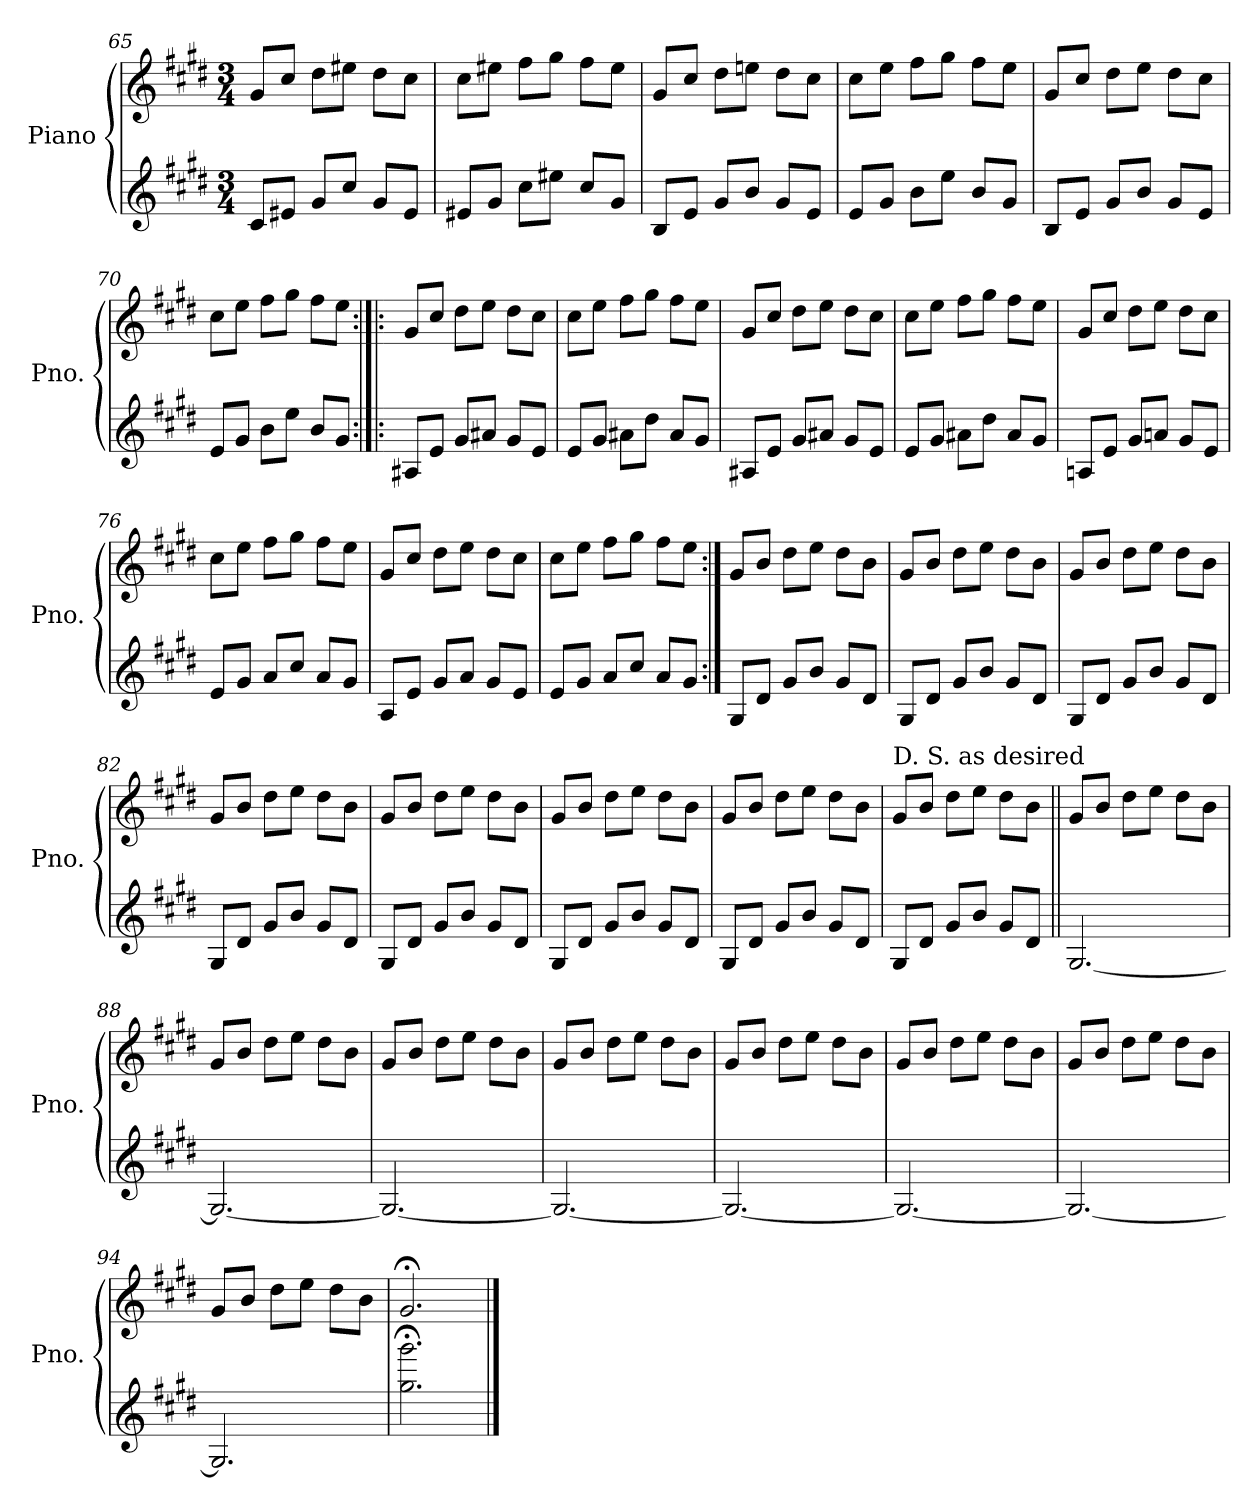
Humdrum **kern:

**kern	**kern
*part1	*part1
*staff2	*staff1
*I"Piano	*
*I'Pno.	*
*clefG2	*clefG2
*k[f#c#g#d#]	*k[f#c#g#d#]
*M3/4	*M3/4
=65	=65
8c#/L	8g#/L
8e#X/J	8cc#/J
8g#/L	8dd#\L
8cc#/J	8ee#X\J
8g#/L	8dd#\L
8e#/J	8cc#\J
=66	=66
8e#X/L	8cc#\L
8g#/J	8ee#X\J
8cc#\L	8ff#\L
8ee#X\J	8gg#\J
8cc#/L	8ff#\L
8g#/J	8ee#\J
=67	=67
8B/L	8g#/L
8e/J	8cc#/J
8g#/L	8dd#\L
8b/J	8een\J
8g#/L	8dd#\L
8e/J	8cc#\J
=68	=68
8e/L	8cc#\L
8g#/J	8ee\J
8b\L	8ff#\L
8ee\J	8gg#\J
8b/L	8ff#\L
8g#/J	8ee\J
!!LO:LB:g=z
=69	=69
8B/L	8g#/L
8e/J	8cc#/J
8g#/L	8dd#\L
8b/J	8ee\J
8g#/L	8dd#\L
8e/J	8cc#\J
=70	=70
8e/L	8cc#\L
8g#/J	8ee\J
8b\L	8ff#\L
8ee\J	8gg#\J
8b/L	8ff#\L
8g#/J	8ee\J
=71:|!|:	=71:|!|:
8A#X/L	8g#/L
8e/J	8cc#/J
8g#/L	8dd#\L
8a#X/J	8ee\J
8g#/L	8dd#\L
8e/J	8cc#\J
=72	=72
8e/L	8cc#\L
8g#/J	8ee\J
8a#X\L	8ff#\L
8dd#\J	8gg#\J
8a#/L	8ff#\L
8g#/J	8ee\J
=73	=73
8A#X/L	8g#/L
8e/J	8cc#/J
8g#/L	8dd#\L
8a#X/J	8ee\J
8g#/L	8dd#\L
8e/J	8cc#\J
=74	=74
8e/L	8cc#\L
8g#/J	8ee\J
8a#X\L	8ff#\L
8dd#\J	8gg#\J
8a#/L	8ff#\L
8g#/J	8ee\J
!!LO:LB:g=z
=75	=75
8An/L	8g#/L
8e/J	8cc#/J
8g#/L	8dd#\L
8an/J	8ee\J
8g#/L	8dd#\L
8e/J	8cc#\J
=76	=76
8e/L	8cc#\L
8g#/J	8ee\J
8a/L	8ff#\L
8cc#/J	8gg#\J
8a/L	8ff#\L
8g#/J	8ee\J
=77	=77
8A/L	8g#/L
8e/J	8cc#/J
8g#/L	8dd#\L
8a/J	8ee\J
8g#/L	8dd#\L
8e/J	8cc#\J
=78	=78
8e/L	8cc#\L
8g#/J	8ee\J
8a/L	8ff#\L
8cc#/J	8gg#\J
8a/L	8ff#\L
8g#/J	8ee\J
=79:|!	=79:|!
8G#/L	8g#/L
8d#/J	8b/J
8g#/L	8dd#\L
8b/J	8ee\J
8g#/L	8dd#\L
8d#/J	8b\J
=80	=80
8G#/L	8g#/L
8d#/J	8b/J
8g#/L	8dd#\L
8b/J	8ee\J
8g#/L	8dd#\L
8d#/J	8b\J
=81	=81
8G#/L	8g#/L
8d#/J	8b/J
8g#/L	8dd#\L
8b/J	8ee\J
8g#/L	8dd#\L
8d#/J	8b\J
!!LO:LB:g=z
=82	=82
8G#/L	8g#/L
8d#/J	8b/J
8g#/L	8dd#\L
8b/J	8ee\J
8g#/L	8dd#\L
8d#/J	8b\J
=83	=83
8G#/L	8g#/L
8d#/J	8b/J
8g#/L	8dd#\L
8b/J	8ee\J
8g#/L	8dd#\L
8d#/J	8b\J
=84	=84
8G#/L	8g#/L
8d#/J	8b/J
8g#/L	8dd#\L
8b/J	8ee\J
8g#/L	8dd#\L
8d#/J	8b\J
=85	=85
8G#/L	8g#/L
8d#/J	8b/J
8g#/L	8dd#\L
8b/J	8ee\J
8g#/L	8dd#\L
8d#/J	8b\J
=86	=86
!	!LO:TX:a:t=D. S. as desired
8G#/L	8g#/L
8d#/J	8b/J
8g#/L	8dd#\L
8b/J	8ee\J
8g#/L	8dd#\L
8d#/J	8b\J
=87||	=87||
[2.G#/	8g#/L
.	8b/J
.	8dd#\L
.	8ee\J
.	8dd#\L
.	8b\J
=88	=88
2.G#/_	8g#/L
.	8b/J
.	8dd#\L
.	8ee\J
.	8dd#\L
.	8b\J
!!LO:LB:g=z
=89	=89
2.G#/_	8g#/L
.	8b/J
.	8dd#\L
.	8ee\J
.	8dd#\L
.	8b\J
=90	=90
2.G#/_	8g#/L
.	8b/J
.	8dd#\L
.	8ee\J
.	8dd#\L
.	8b\J
=91	=91
2.G#/_	8g#/L
.	8b/J
.	8dd#\L
.	8ee\J
.	8dd#\L
.	8b\J
=92	=92
2.G#/_	8g#/L
.	8b/J
.	8dd#\L
.	8ee\J
.	8dd#\L
.	8b\J
=93	=93
2.G#/_	8g#/L
.	8b/J
.	8dd#\L
.	8ee\J
.	8dd#\L
.	8b\J
=94	=94
2.G#/]	8g#/L
.	8b/J
.	8dd#\L
.	8ee\J
.	8dd#\L
.	8b\J
=95	=95
2.gg#\; 2.ggg#\;	2.g#;</
==	==
*-	*-
